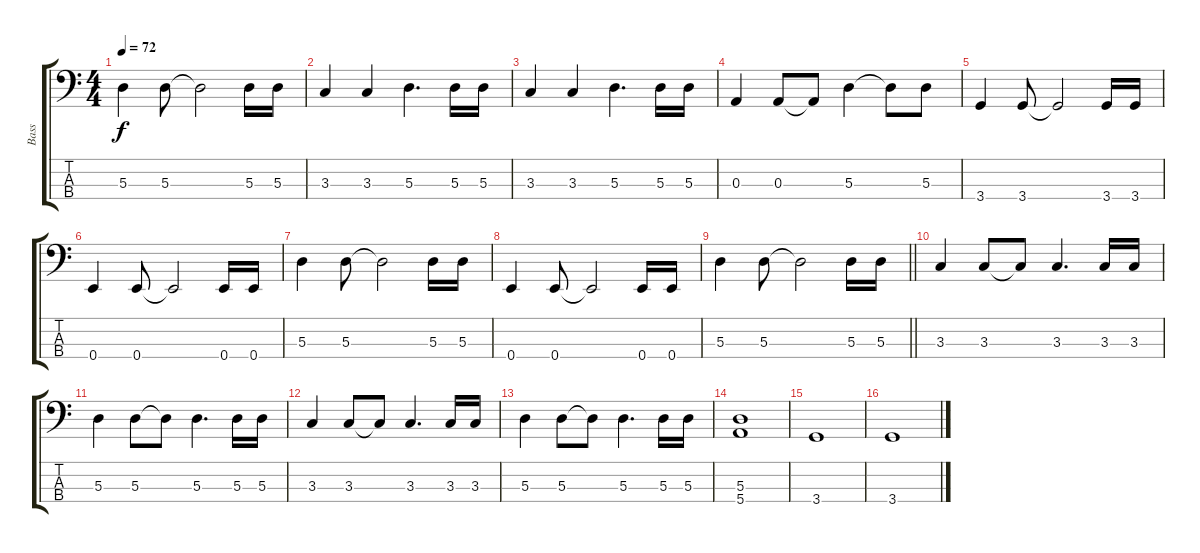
\track ("Bass" "Bass") {instrument electricbasspick}
\staff {score tabs}
\tuning (G2 D2 A1 E1) {hide}
\ts (4 4)
\tempo 72
\clef f4
\ks c
5.3.4{dy f} 5.3.8 5.3{t}.2 5.3.16 5.3.16 |
3.3.4 3.3.4 5.3.4{d} 5.3.16 5.3.16 |
3.3.4 3.3.4 5.3.4{d} 5.3.16 5.3.16 |
0.3.4 0.3.8 0.3{t}.8 5.3.4 5.3{t}.8 5.3.8 |
3.4.4 3.4.8 3.4{t}.2 3.4.16 3.4.16 |
0.4.4 0.4.8 0.4{t}.2 0.4.16 0.4.16 |
5.3.4 5.3.8 5.3{t}.2 5.3.16 5.3.16 |
0.4.4 0.4.8 0.4{t}.2 0.4.16 0.4.16 |
\barLineRight lightlight
5.3.4 5.3.8 5.3{t}.2 5.3.16 5.3.16 |
\section ("" "")
3.3.4 3.3.8 3.3{t}.8 3.3.4{d} 3.3.16 3.3.16 |
5.3.4 5.3.8 5.3{t}.8 5.3.4{d} 5.3.16 5.3.16 |
3.3.4 3.3.8 3.3{t}.8 3.3.4{d} 3.3.16 3.3.16 |
5.3.4 5.3.8 5.3{t}.8 5.3.4{d} 5.3.16 5.3.16 |
(5.3 5.4).1 |
3.4.1 |
3.4.1
